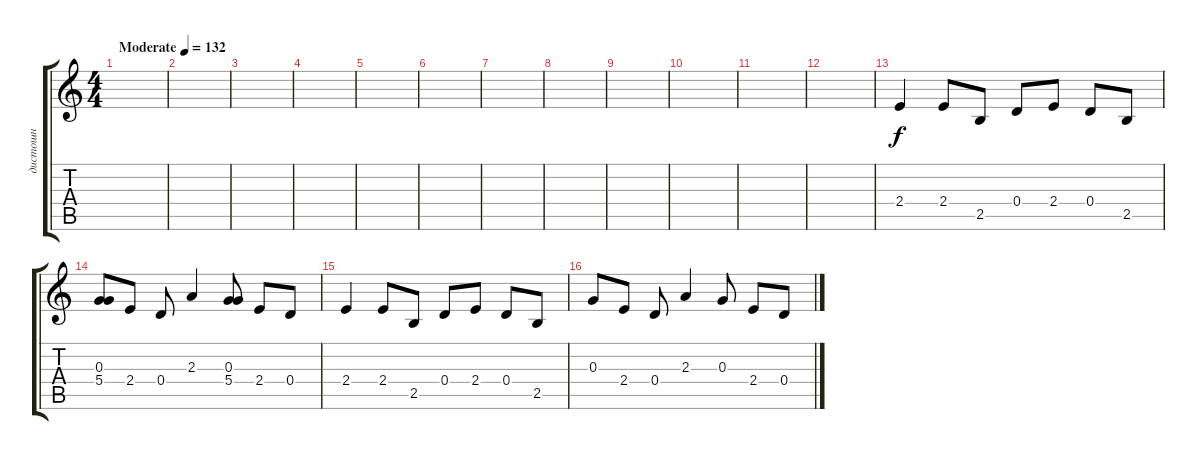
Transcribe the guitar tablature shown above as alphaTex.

\track ("дистошн" "дистошн") {instrument distortionguitar}
\staff {score tabs}
\tuning (E4 B3 G3 D3 A2 E2) {hide}
\ts (4 4)
\tempo (132 "Moderate")
\clef g2
\ks c
|
|
|
|
|
|
|
|
|
|
|
|
2.4.4 2.4.8 2.5.8 0.4.8 2.4.8 0.4.8 2.5.8 |
(0.3 5.4).8 2.4.8 0.4.8 2.3.4 (0.3 5.4).8 2.4.8 0.4.8 |
2.4.4 2.4.8 2.5.8 0.4.8 2.4.8 0.4.8 2.5.8 |
0.3.8 2.4.8 0.4.8 2.3.4 0.3.8 2.4.8 0.4.8
